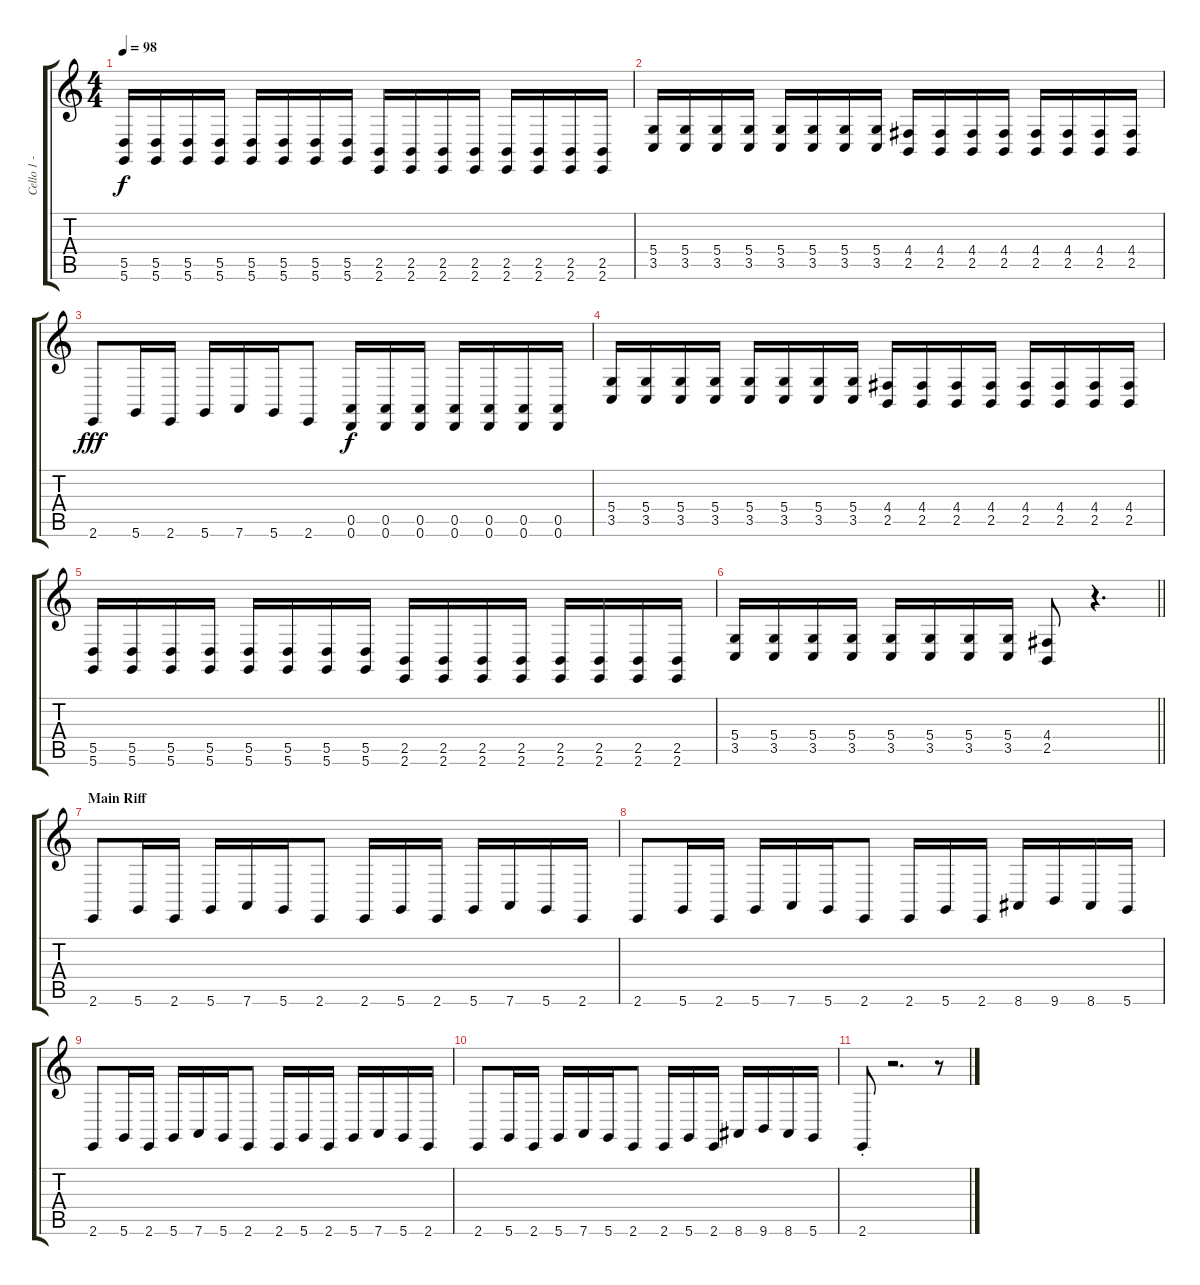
\track ("Cello 1 - Eicca" "Cello 1 - ") {instrument cello}
\staff {score tabs}
\tuning (E4 B3 G3 D3 A2 D2) {hide}
\ts (4 4)
\tempo 98
\clef g2
\ks c
(5.5 5.6).16{dy f} (5.5 5.6).16 (5.5 5.6).16 (5.5 5.6).16 (5.5 5.6).16 (5.5 5.6).16 (5.5 5.6).16 (5.5 5.6).16 (2.5 2.6).16 (2.5 2.6).16 (2.5 2.6).16 (2.5 2.6).16 (2.5 2.6).16 (2.5 2.6).16 (2.5 2.6).16 (2.5 2.6).16 |
(5.4 3.5).16 (5.4 3.5).16 (5.4 3.5).16 (5.4 3.5).16 (5.4 3.5).16 (5.4 3.5).16 (5.4 3.5).16 (5.4 3.5).16 (4.4 2.5).16 (4.4 2.5).16 (4.4 2.5).16 (4.4 2.5).16 (4.4 2.5).16 (4.4 2.5).16 (4.4 2.5).16 (4.4 2.5).16 |
2.6.8{dy fff} 5.6.16 2.6.16 5.6.16 7.6.16 5.6.16 2.6.8 (0.5 0.6).16{dy f} (0.5 0.6).16 (0.5 0.6).16 (0.5 0.6).16 (0.5 0.6).16 (0.5 0.6).16 (0.5 0.6).16 |
(5.4 3.5).16 (5.4 3.5).16 (5.4 3.5).16 (5.4 3.5).16 (5.4 3.5).16 (5.4 3.5).16 (5.4 3.5).16 (5.4 3.5).16 (4.4 2.5).16 (4.4 2.5).16 (4.4 2.5).16 (4.4 2.5).16 (4.4 2.5).16 (4.4 2.5).16 (4.4 2.5).16 (4.4 2.5).16 |
(5.5 5.6).16 (5.5 5.6).16 (5.5 5.6).16 (5.5 5.6).16 (5.5 5.6).16 (5.5 5.6).16 (5.5 5.6).16 (5.5 5.6).16 (2.5 2.6).16 (2.5 2.6).16 (2.5 2.6).16 (2.5 2.6).16 (2.5 2.6).16 (2.5 2.6).16 (2.5 2.6).16 (2.5 2.6).16 |
\barLineRight lightlight
(5.4 3.5).16 (5.4 3.5).16 (5.4 3.5).16 (5.4 3.5).16 (5.4 3.5).16 (5.4 3.5).16 (5.4 3.5).16 (5.4 3.5).16 (4.4 2.5).8 r.4{d} |
\section ("" "Main Riff")
2.6.8{balance 8} 5.6.16 2.6.16 5.6.16 7.6.16 5.6.16 2.6.8 2.6.16 5.6.16 2.6.16 5.6.16 7.6.16 5.6.16 2.6.16 |
2.6.8 5.6.16 2.6.16 5.6.16 7.6.16 5.6.16 2.6.8 2.6.16 5.6.16 2.6.16 8.6.16 9.6.16 8.6.16 5.6.16 |
2.6.8 5.6.16 2.6.16 5.6.16 7.6.16 5.6.16 2.6.8 2.6.16 5.6.16 2.6.16 5.6.16 7.6.16 5.6.16 2.6.16 |
2.6.8 5.6.16 2.6.16 5.6.16 7.6.16 5.6.16 2.6.8 2.6.16 5.6.16 2.6.16 8.6.16 9.6.16 8.6.16 5.6.16 |
2.6{st}.8 r.2{d} r.8
